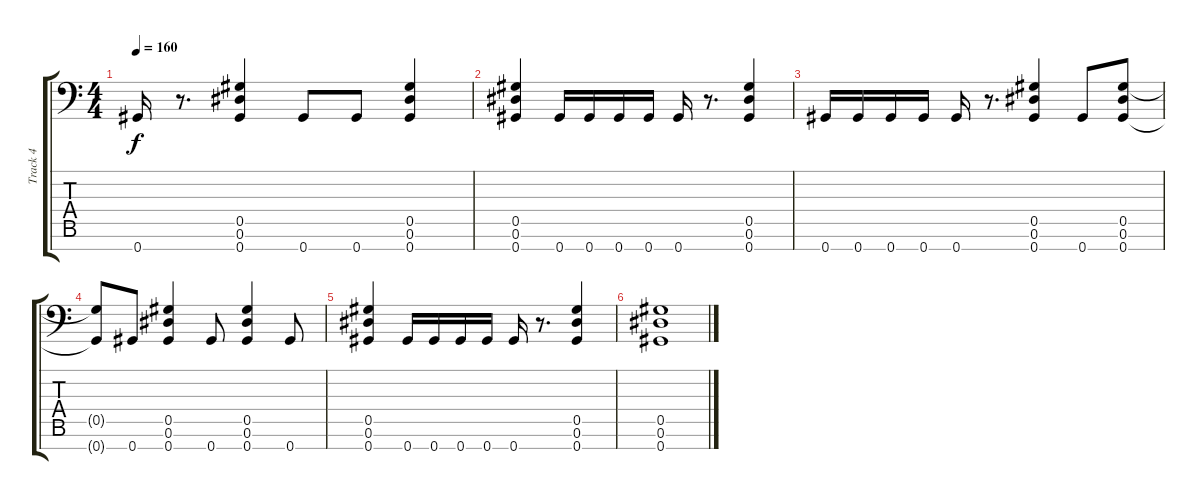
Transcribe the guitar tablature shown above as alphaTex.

\track ("Track 4" "Track 4") {instrument distortionguitar}
\staff {score tabs}
\tuning (Eb4 Bb3 Gb3 Db3 Ab2 Eb2 Ab1) {hide}
\ts (4 4)
\tempo 160
\clef f4
\ks c
0.7.16{dy f} r.8{d} (0.5 0.6 0.7).4 0.7.8 0.7.8 (0.5 0.6 0.7).4 |
(0.5 0.6 0.7).4 0.7.16 0.7.16 0.7.16 0.7.16 0.7.16 r.8{d} (0.5 0.6 0.7).4 |
0.7.16 0.7.16 0.7.16 0.7.16 0.7.16 r.8{d} (0.5 0.6 0.7).4 0.7.8 (0.5 0.6 0.7).8 |
(0.5{t} 0.7{t}).8 0.7.8 (0.5 0.6 0.7).4 0.7.8 (0.5 0.6 0.7).4 0.7.8 |
(0.5 0.6 0.7).4 0.7.16 0.7.16 0.7.16 0.7.16 0.7.16 r.8{d} (0.5 0.6 0.7).4 |
(0.5 0.6 0.7).1
